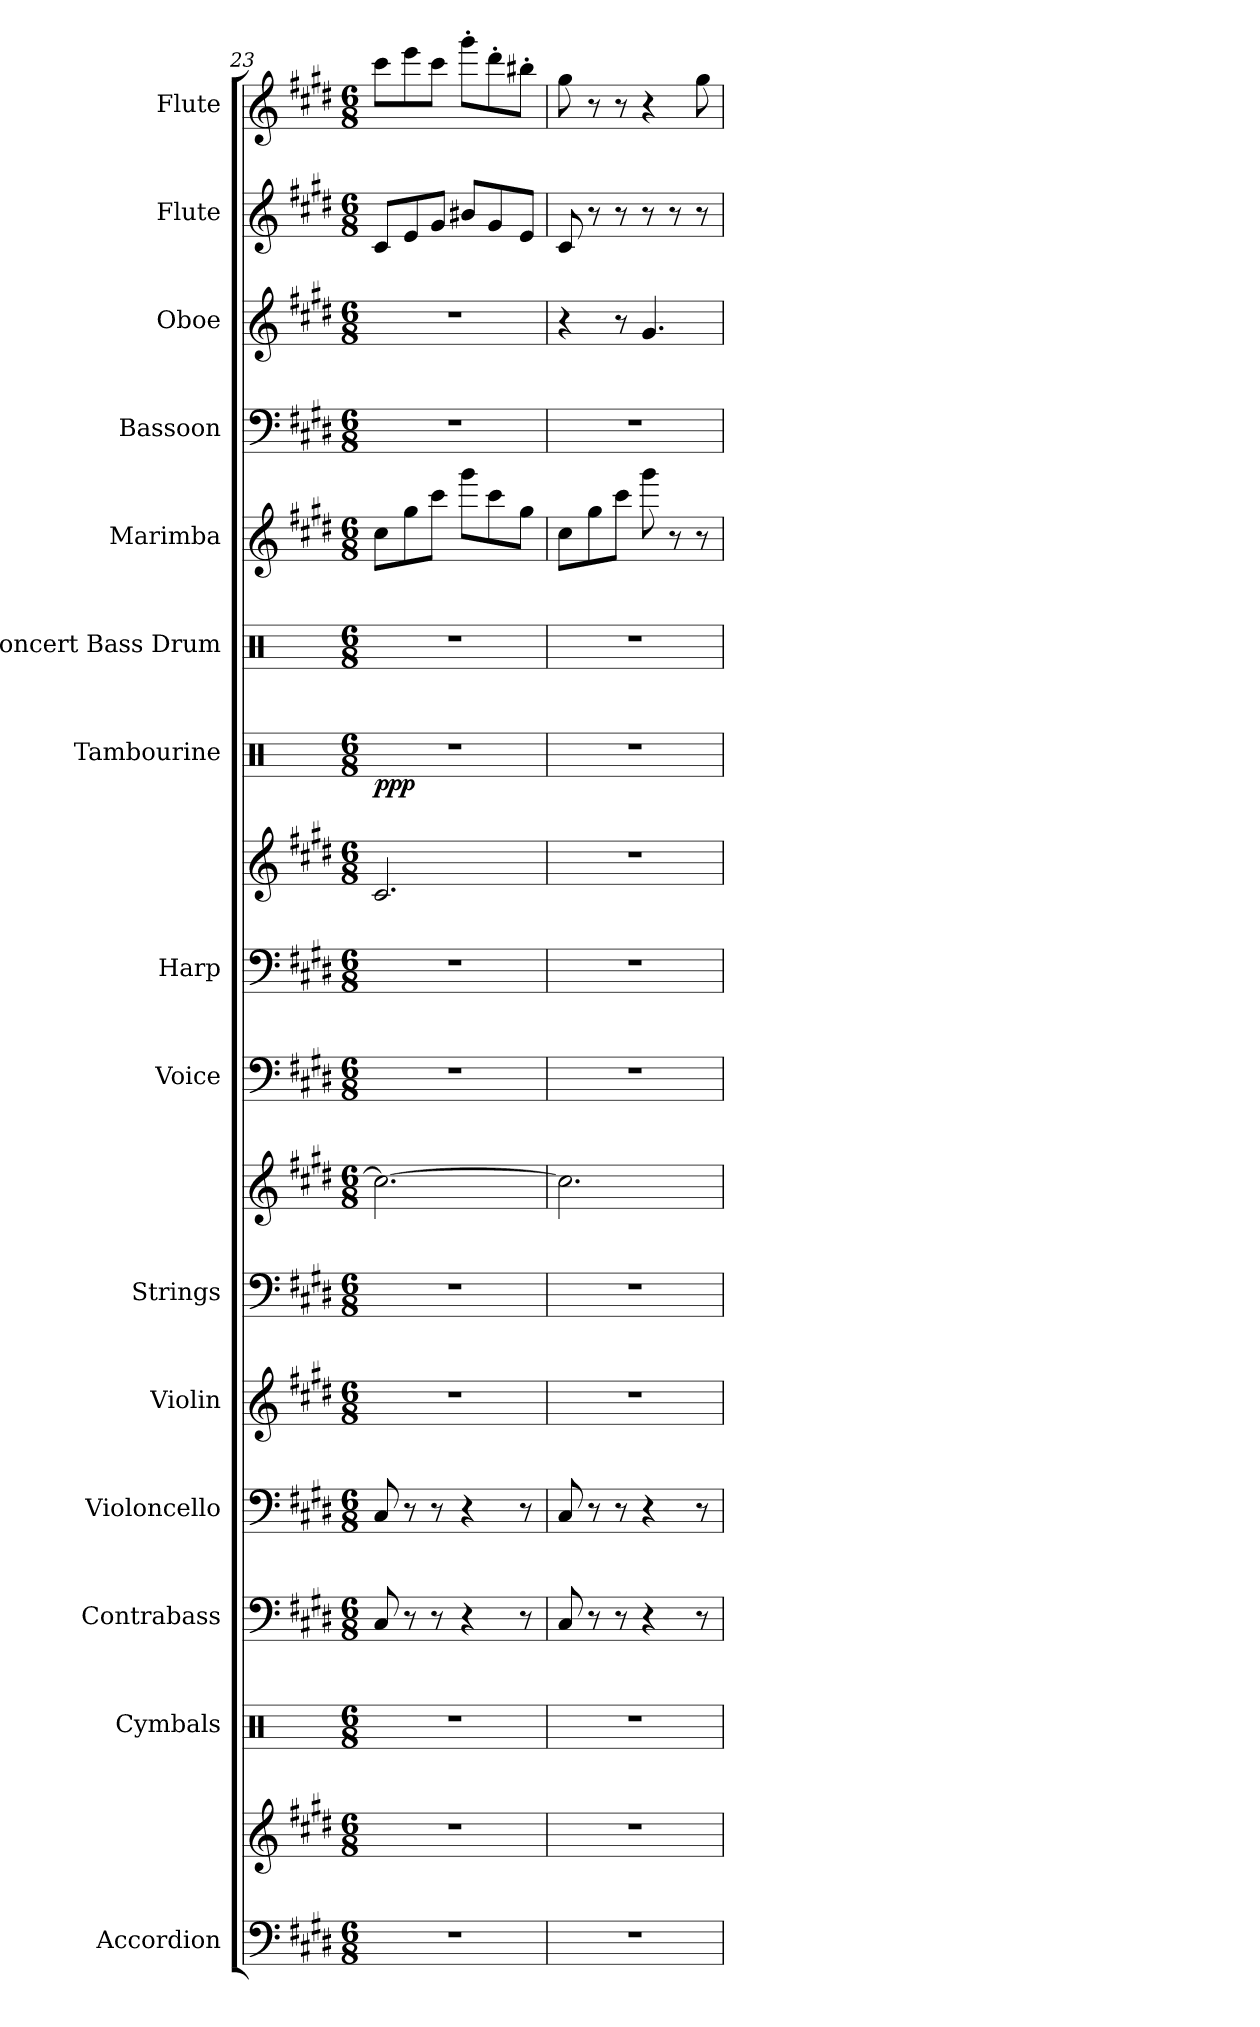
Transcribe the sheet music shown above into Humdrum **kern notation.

**kern	**kern	**kern	**kern	**kern	**kern	**kern	**kern	**kern	**kern	**kern	**kern	**dynam	**kern	**kern	**kern	**kern	**kern	**kern
*part15	*part15	*part14	*part13	*part12	*part11	*part10	*part10	*part9	*part8	*part8	*part7	*part7	*part6	*part5	*part4	*part3	*part2	*part1
*staff18	*staff17	*staff16	*staff15	*staff14	*staff13	*staff12	*staff11	*staff10	*staff9	*staff8	*staff7	*staff7	*staff6	*staff5	*staff4	*staff3	*staff2	*staff1
*I"Accordion	*	*I"Cymbals	*I"Contrabass	*I"Violoncello	*I"Violin	*I"Strings	*	*I"Voice	*I"Harp	*	*I"Tambourine	*	*I"Concert Bass Drum	*I"Marimba	*I"Bassoon	*I"Oboe	*I"Flute	*I"Flute
*I'Acc.	*	*I'Cym.	*I'Cb.	*I'Vc.	*I'Vln.	*I'St.	*	*I'Vo.	*I'Hrp.	*	*I'Tamb.	*	*I'Con. BD	*I'Mrm.	*I'Bsn.	*I'Ob.	*I'Fl.	*I'Fl.
*clefF4	*clefG2	*clefX	*clefF4	*clefF4	*clefG2	*clefF4	*clefG2	*clefF4	*clefF4	*clefG2	*clefX	*	*clefX	*clefG2	*clefF4	*clefG2	*clefG2	*clefG2
*	*	*	*ITrd7c12	*	*	*	*	*	*	*	*	*	*	*	*	*	*	*
*k[f#c#g#d#]	*k[f#c#g#d#]	*k[]	*k[f#c#g#d#]	*k[f#c#g#d#]	*k[f#c#g#d#]	*k[f#c#g#d#]	*k[f#c#g#d#]	*k[f#c#g#d#]	*k[f#c#g#d#]	*k[f#c#g#d#]	*k[]	*	*k[]	*k[f#c#g#d#]	*k[f#c#g#d#]	*k[f#c#g#d#]	*k[f#c#g#d#]	*k[f#c#g#d#]
*M6/8	*M6/8	*M6/8	*M6/8	*M6/8	*M6/8	*M6/8	*M6/8	*M6/8	*M6/8	*M6/8	*M6/8	*	*M6/8	*M6/8	*M6/8	*M6/8	*M6/8	*M6/8
=23	=23	=23	=23	=23	=23	=23	=23	=23	=23	=23	=23	=23	=23	=23	=23	=23	=23	=23
!	!	!	!	!	!	!	!	!	!	!	!	!LO:DY:b	!	!	!	!	!	!
2.r	2.r	2.r	8CC#/	8C#/	2.r	2.r	2.cc#\_	2.r	2.r	2.c#/	2.r	ppp	2.r	8cc#\L	2.r	2.r	8c#/L	8ccc#\L
.	.	.	8r	8r	.	.	.	.	.	.	.	.	.	8gg#\	.	.	8e/	8eee\
.	.	.	8r	8r	.	.	.	.	.	.	.	.	.	8ccc#\J	.	.	8g#/J	8ccc#\J
.	.	.	4r	4r	.	.	.	.	.	.	.	.	.	8ggg#\L	.	.	8b#X/L	8ggg#'\L
.	.	.	.	.	.	.	.	.	.	.	.	.	.	8ccc#\	.	.	8g#/	8ddd#'\
.	.	.	8r	8r	.	.	.	.	.	.	.	.	.	8gg#\J	.	.	8e/J	8bb#X'\J
=24	=24	=24	=24	=24	=24	=24	=24	=24	=24	=24	=24	=24	=24	=24	=24	=24	=24	=24
2.r	2.r	2.r	8CC#/	8C#/	2.r	2.r	2.cc#\]	2.r	2.r	2.r	2.r	.	2.r	8cc#\L	2.r	4r	8c#/	8gg#\
.	.	.	8r	8r	.	.	.	.	.	.	.	.	.	8gg#\	.	.	8r	8r
.	.	.	8r	8r	.	.	.	.	.	.	.	.	.	8ccc#\J	.	8r	8r	8r
.	.	.	4r	4r	.	.	.	.	.	.	.	.	.	8ggg#\	.	4.g#/	8r	4r
.	.	.	.	.	.	.	.	.	.	.	.	.	.	8r	.	.	8r	.
.	.	.	8r	8r	.	.	.	.	.	.	.	.	.	8r	.	.	8r	8gg#\
=	=	=	=	=	=	=	=	=	=	=	=	=	=	=	=	=	=	=
*-	*-	*-	*-	*-	*-	*-	*-	*-	*-	*-	*-	*-	*-	*-	*-	*-	*-	*-
